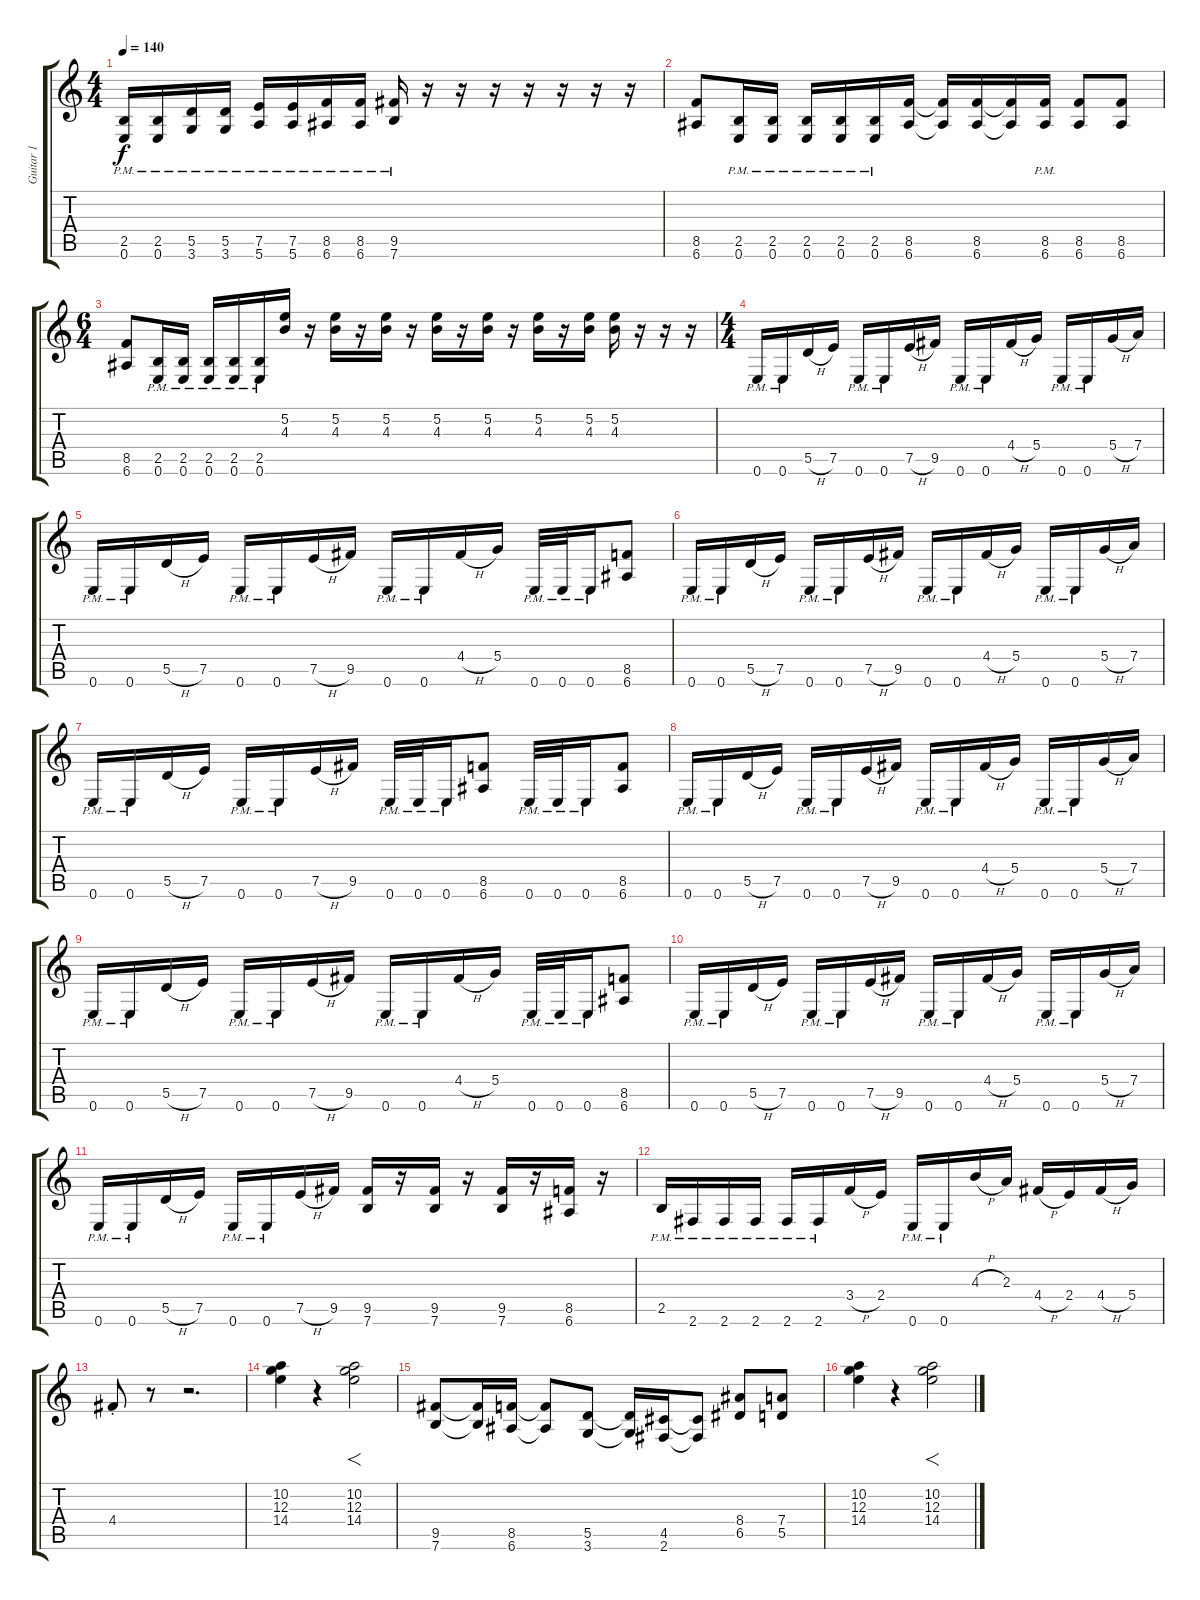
\track ("Guitar 1" "Guitar 1") {instrument overdrivenguitar}
\staff {score tabs}
\tuning (E4 B3 G3 D3 A2 E2) {hide}
\ts (4 4)
\tempo 140
\clef g2
\ks c
(2.5{pm} 0.6{pm}).16{dy f} (2.5{pm} 0.6{pm}).16 (5.5{pm} 3.6{pm}).16 (5.5{pm} 3.6{pm}).16 (7.5{pm} 5.6{pm}).16 (7.5{pm} 5.6{pm}).16 (8.5{pm} 6.6{pm}).16 (8.5{pm} 6.6{pm}).16 (9.5{pm} 7.6{pm}).16 r.16 r.16 r.16 r.16 r.16 r.16 r.16 |
(8.5 6.6).8 (2.5{pm} 0.6{pm}).16 (2.5{pm} 0.6{pm}).16 (2.5{pm} 0.6{pm}).16 (2.5{pm} 0.6{pm}).16 (2.5{pm} 0.6{pm}).16 (8.5 6.6).16 (8.5{t} 6.6{t}).16 (8.5 6.6).16 (8.5{t} 6.6{t}).16 (8.5{pm} 6.6{pm}).16 (8.5 6.6).8 (8.5 6.6).8 |
\ts (6 4)
(8.5 6.6).8 (2.5{pm} 0.6{pm}).16 (2.5{pm} 0.6{pm}).16 (2.5{pm} 0.6{pm}).16 (2.5{pm} 0.6{pm}).16 (2.5{pm} 0.6{pm}).16 (5.2 4.3).16 r.16 (5.2 4.3).16 r.16 (5.2 4.3).16 r.16 (5.2 4.3).16 r.16 (5.2 4.3).16 r.16 (5.2 4.3).16 r.16 (5.2 4.3).16 (5.2 4.3).16 r.16 r.16 r.16 |
\ts (4 4)
0.6{pm}.16 0.6{pm}.16 5.5{h}.16 7.5.16 0.6{pm}.16 0.6{pm}.16 7.5{h}.16 9.5.16 0.6{pm}.16 0.6{pm}.16 4.4{h}.16 5.4.16 0.6{pm}.16 0.6{pm}.16 5.4{h}.16 7.4.16 |
0.6{pm}.16 0.6{pm}.16 5.5{h}.16 7.5.16 0.6{pm}.16 0.6{pm}.16 7.5{h}.16 9.5.16 0.6{pm}.16 0.6{pm}.16 4.4{h}.16 5.4.16 0.6{pm}.32 0.6{pm}.32 0.6{pm}.16 (8.5 6.6).8 |
0.6{pm}.16 0.6{pm}.16 5.5{h}.16 7.5.16 0.6{pm}.16 0.6{pm}.16 7.5{h}.16 9.5.16 0.6{pm}.16 0.6{pm}.16 4.4{h}.16 5.4.16 0.6{pm}.16 0.6{pm}.16 5.4{h}.16 7.4.16 |
0.6{pm}.16 0.6{pm}.16 5.5{h}.16 7.5.16 0.6{pm}.16 0.6{pm}.16 7.5{h}.16 9.5.16 0.6{pm}.32 0.6{pm}.32 0.6{pm}.16 (8.5 6.6).8 0.6{pm}.32 0.6{pm}.32 0.6{pm}.16 (8.5 6.6).8 |
0.6{pm}.16 0.6{pm}.16 5.5{h}.16 7.5.16 0.6{pm}.16 0.6{pm}.16 7.5{h}.16 9.5.16 0.6{pm}.16 0.6{pm}.16 4.4{h}.16 5.4.16 0.6{pm}.16 0.6{pm}.16 5.4{h}.16 7.4.16 |
0.6{pm}.16 0.6{pm}.16 5.5{h}.16 7.5.16 0.6{pm}.16 0.6{pm}.16 7.5{h}.16 9.5.16 0.6{pm}.16 0.6{pm}.16 4.4{h}.16 5.4.16 0.6{pm}.32 0.6{pm}.32 0.6{pm}.16 (8.5 6.6).8 |
0.6{pm}.16 0.6{pm}.16 5.5{h}.16 7.5.16 0.6{pm}.16 0.6{pm}.16 7.5{h}.16 9.5.16 0.6{pm}.16 0.6{pm}.16 4.4{h}.16 5.4.16 0.6{pm}.16 0.6{pm}.16 5.4{h}.16 7.4.16 |
0.6{pm}.16 0.6{pm}.16 5.5{h}.16 7.5.16 0.6{pm}.16 0.6{pm}.16 7.5{h}.16 9.5.16 (9.5 7.6).16 r.16 (9.5 7.6).16 r.16 (9.5 7.6).16 r.16 (8.5 6.6).16 r.16 |
2.5{pm}.16 2.6{pm}.16 2.6{pm}.16 2.6{pm}.16 2.6{pm}.16 2.6{pm}.16 3.4{h}.16 2.4.16 0.6{pm}.16 0.6{pm}.16 4.3{h}.16 2.3.16 4.4{h}.16 2.4.16 4.4{h}.16 5.4.16 |
4.4{st}.8 r.8 r.2{d} |
(10.2 12.3 14.4).4 r.4 (10.2 12.3 14.4).2{f} |
(9.5 7.6).8 (9.5{t} 7.6{t}).16 (8.5 6.6).16 (8.5{t} 6.6{t}).8 (5.5 3.6).8 (5.5{t} 3.6{t}).16 (4.5 2.6).16 (4.5{t} 2.6{t}).8 (8.4 6.5).8 (7.4 5.5).8 |
(10.2 12.3 14.4).4 r.4 (10.2 12.3 14.4).2{f}
